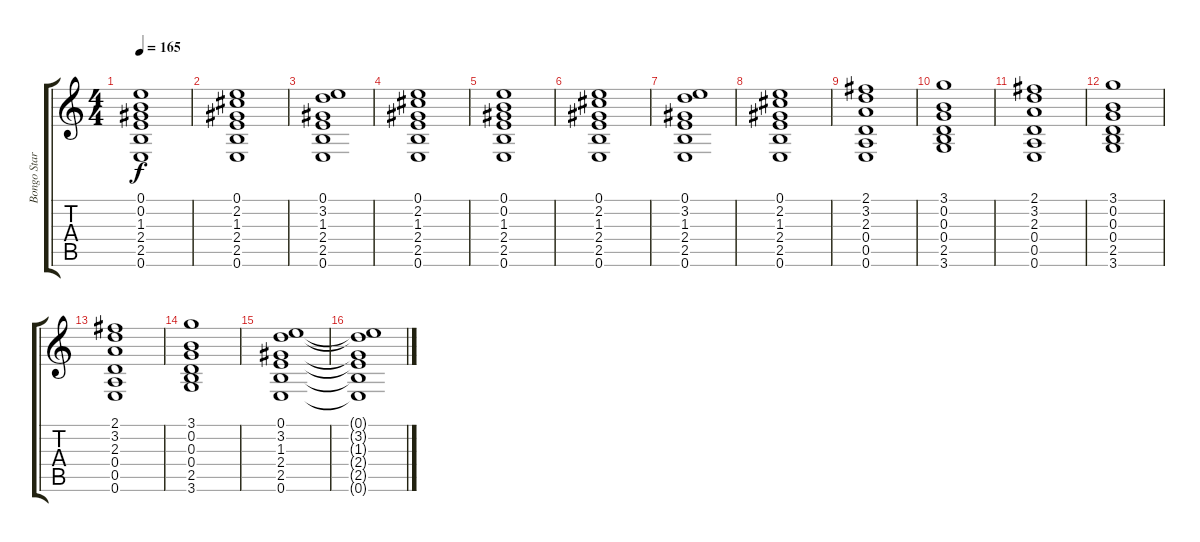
\track ("Bongo Starr" "Bongo Star") {instrument overdrivenguitar}
\staff {score tabs}
\tuning (E4 B3 G3 D3 A2 E2) {hide}
\ts (4 4)
\tempo 165
\clef g2
\ks c
(0.1 0.2 1.3 2.4 2.5 0.6).1{dy f} |
(0.1 2.2 1.3 2.4 2.5 0.6).1 |
(0.1 3.2 1.3 2.4 2.5 0.6).1 |
(0.1 2.2 1.3 2.4 2.5 0.6).1 |
(0.1 0.2 1.3 2.4 2.5 0.6).1 |
(0.1 2.2 1.3 2.4 2.5 0.6).1 |
(0.1 3.2 1.3 2.4 2.5 0.6).1 |
(0.1 2.2 1.3 2.4 2.5 0.6).1 |
(2.1 3.2 2.3 0.4 0.5 0.6).1 |
(3.1 0.2 0.3 0.4 2.5 3.6).1 |
(2.1 3.2 2.3 0.4 0.5 0.6).1 |
(3.1 0.2 0.3 0.4 2.5 3.6).1 |
(2.1 3.2 2.3 0.4 0.5 0.6).1 |
(3.1 0.2 0.3 0.4 2.5 3.6).1 |
(0.1 3.2 1.3 2.4 2.5 0.6).1 |
(0.1{t} 3.2{t} 1.3{t} 2.4{t} 2.5{t} 0.6{t}).1
